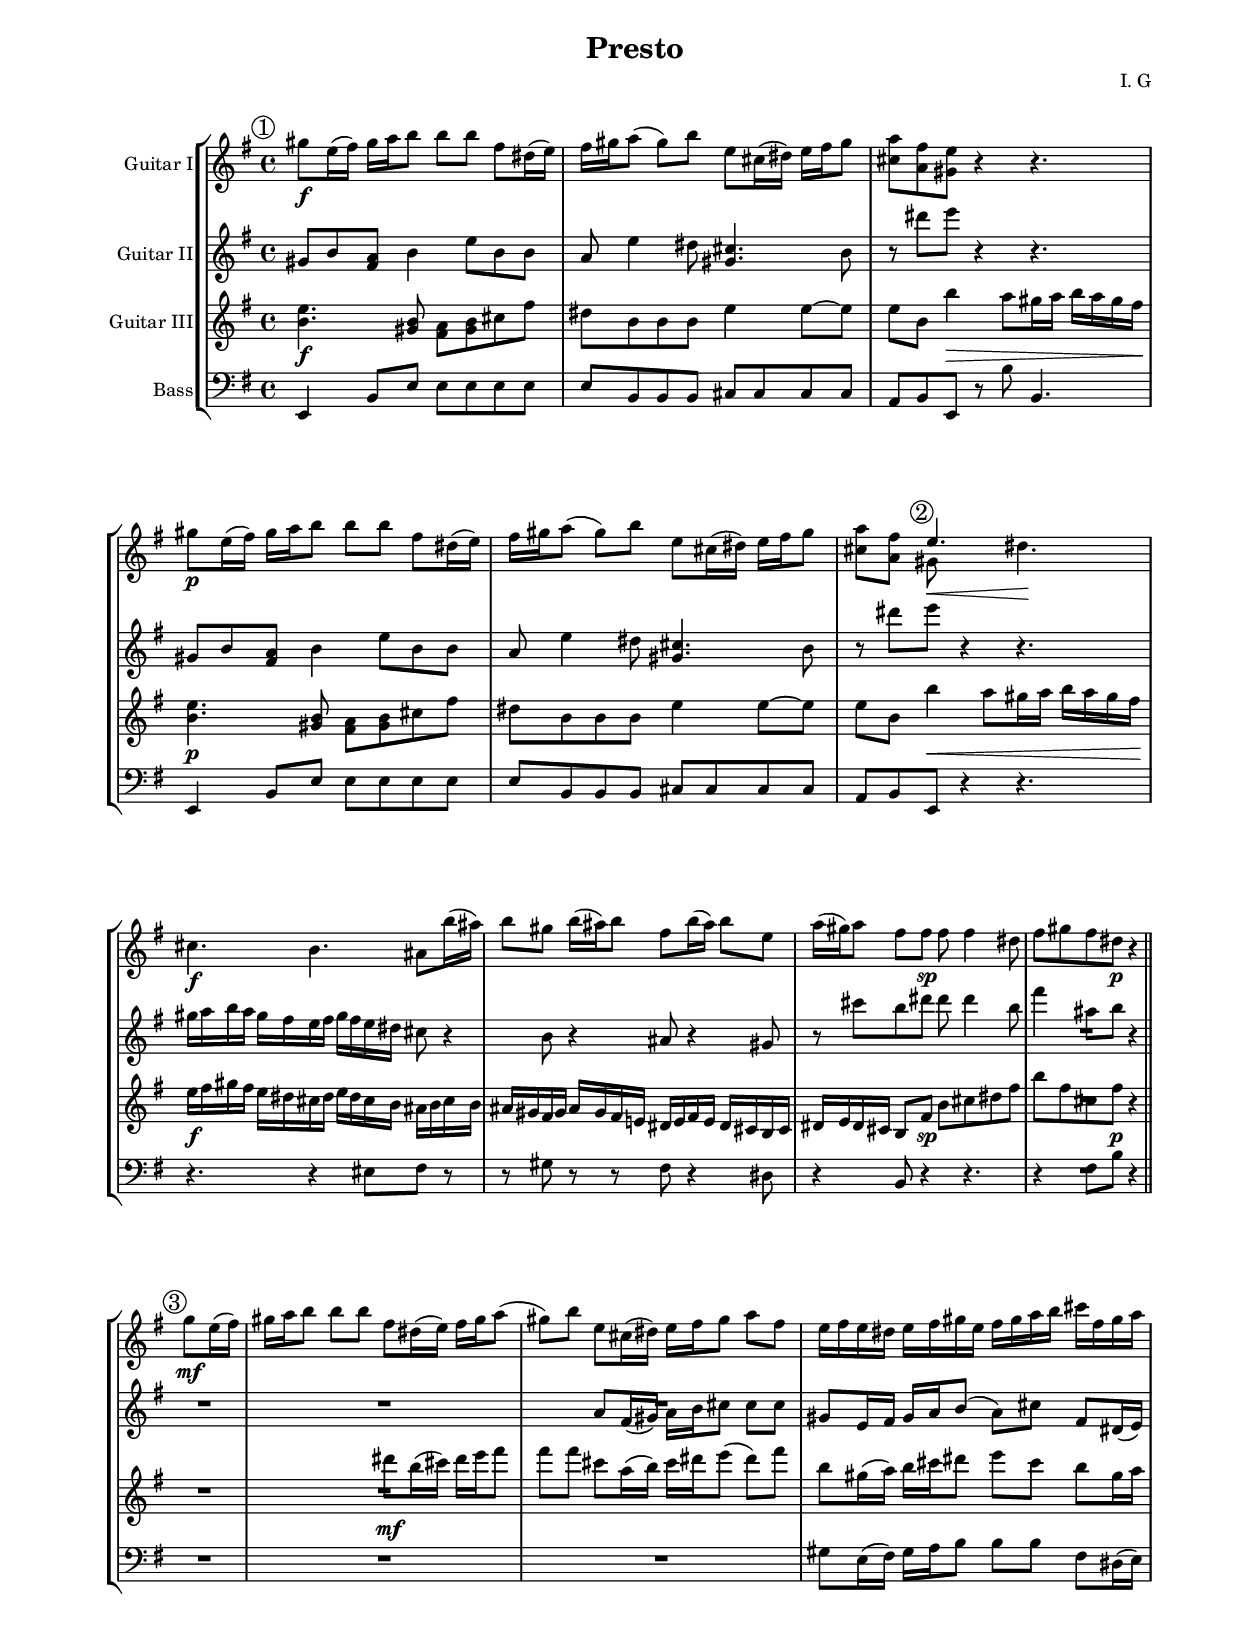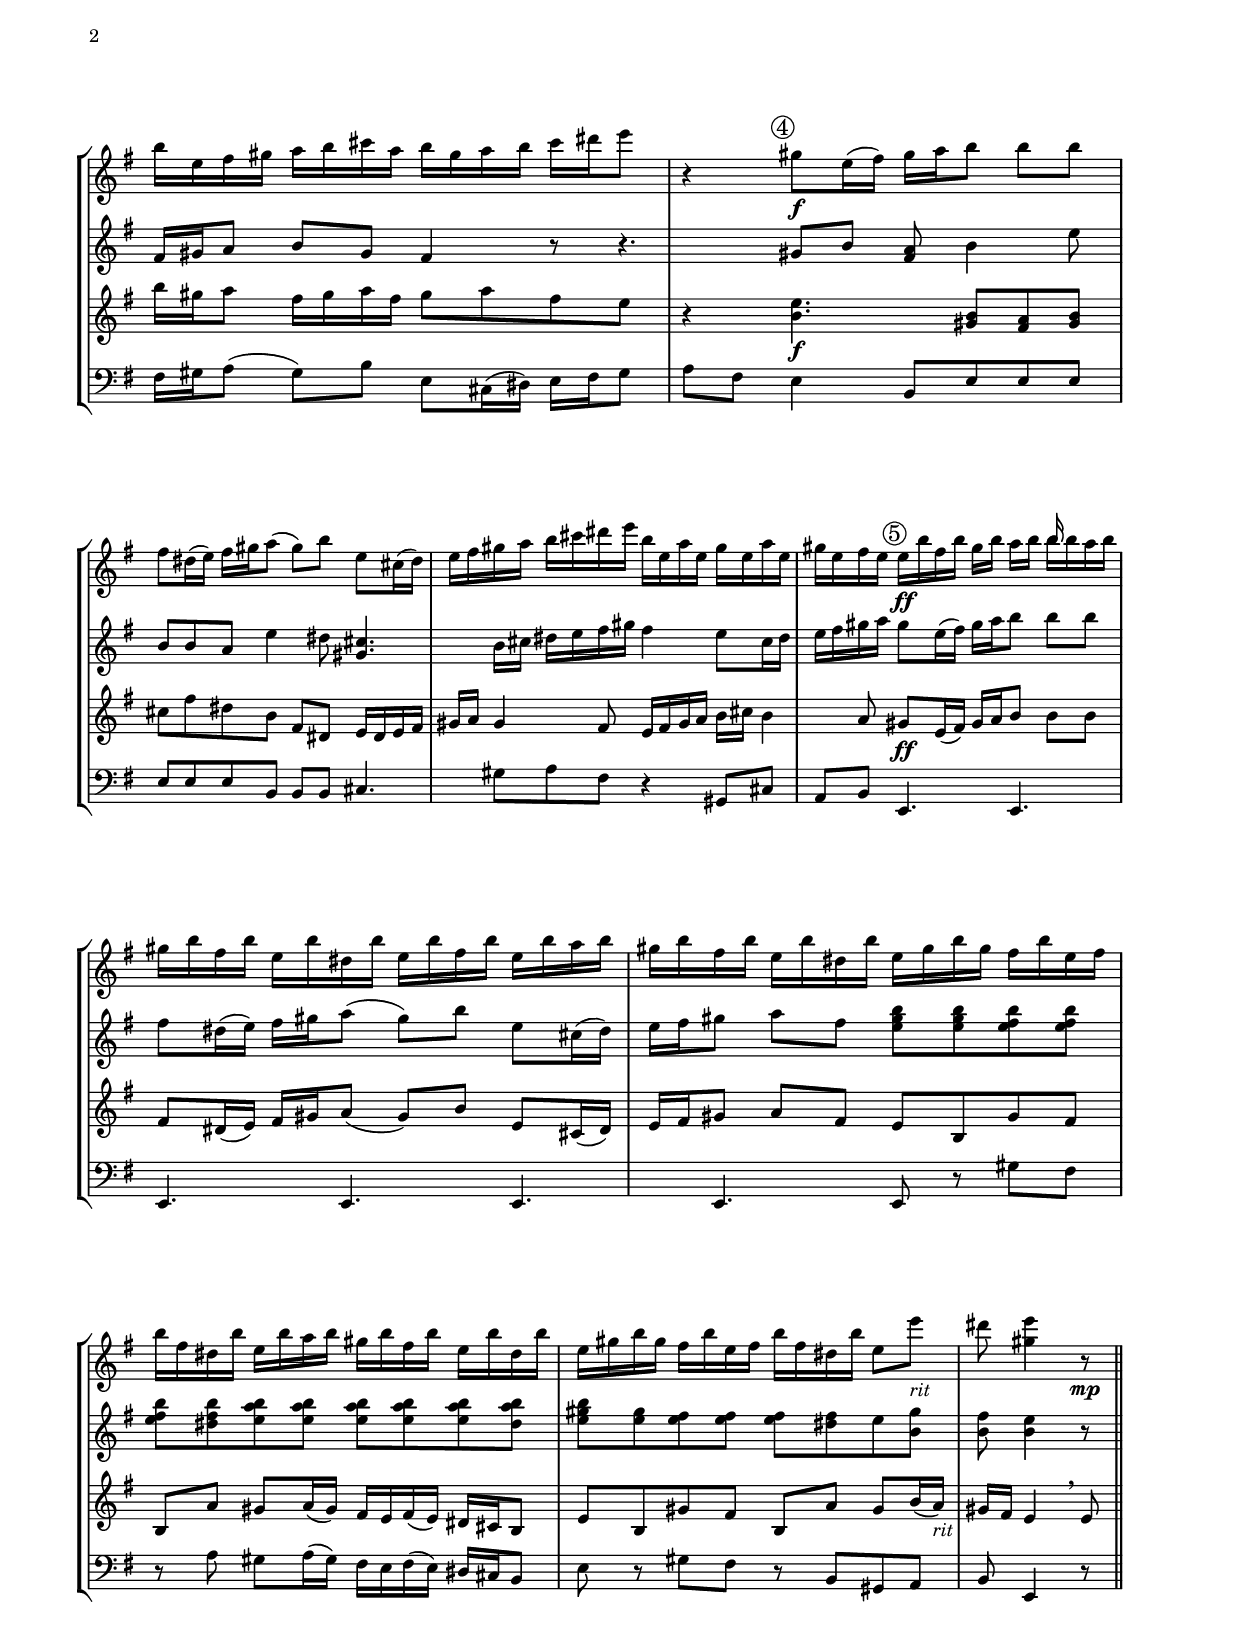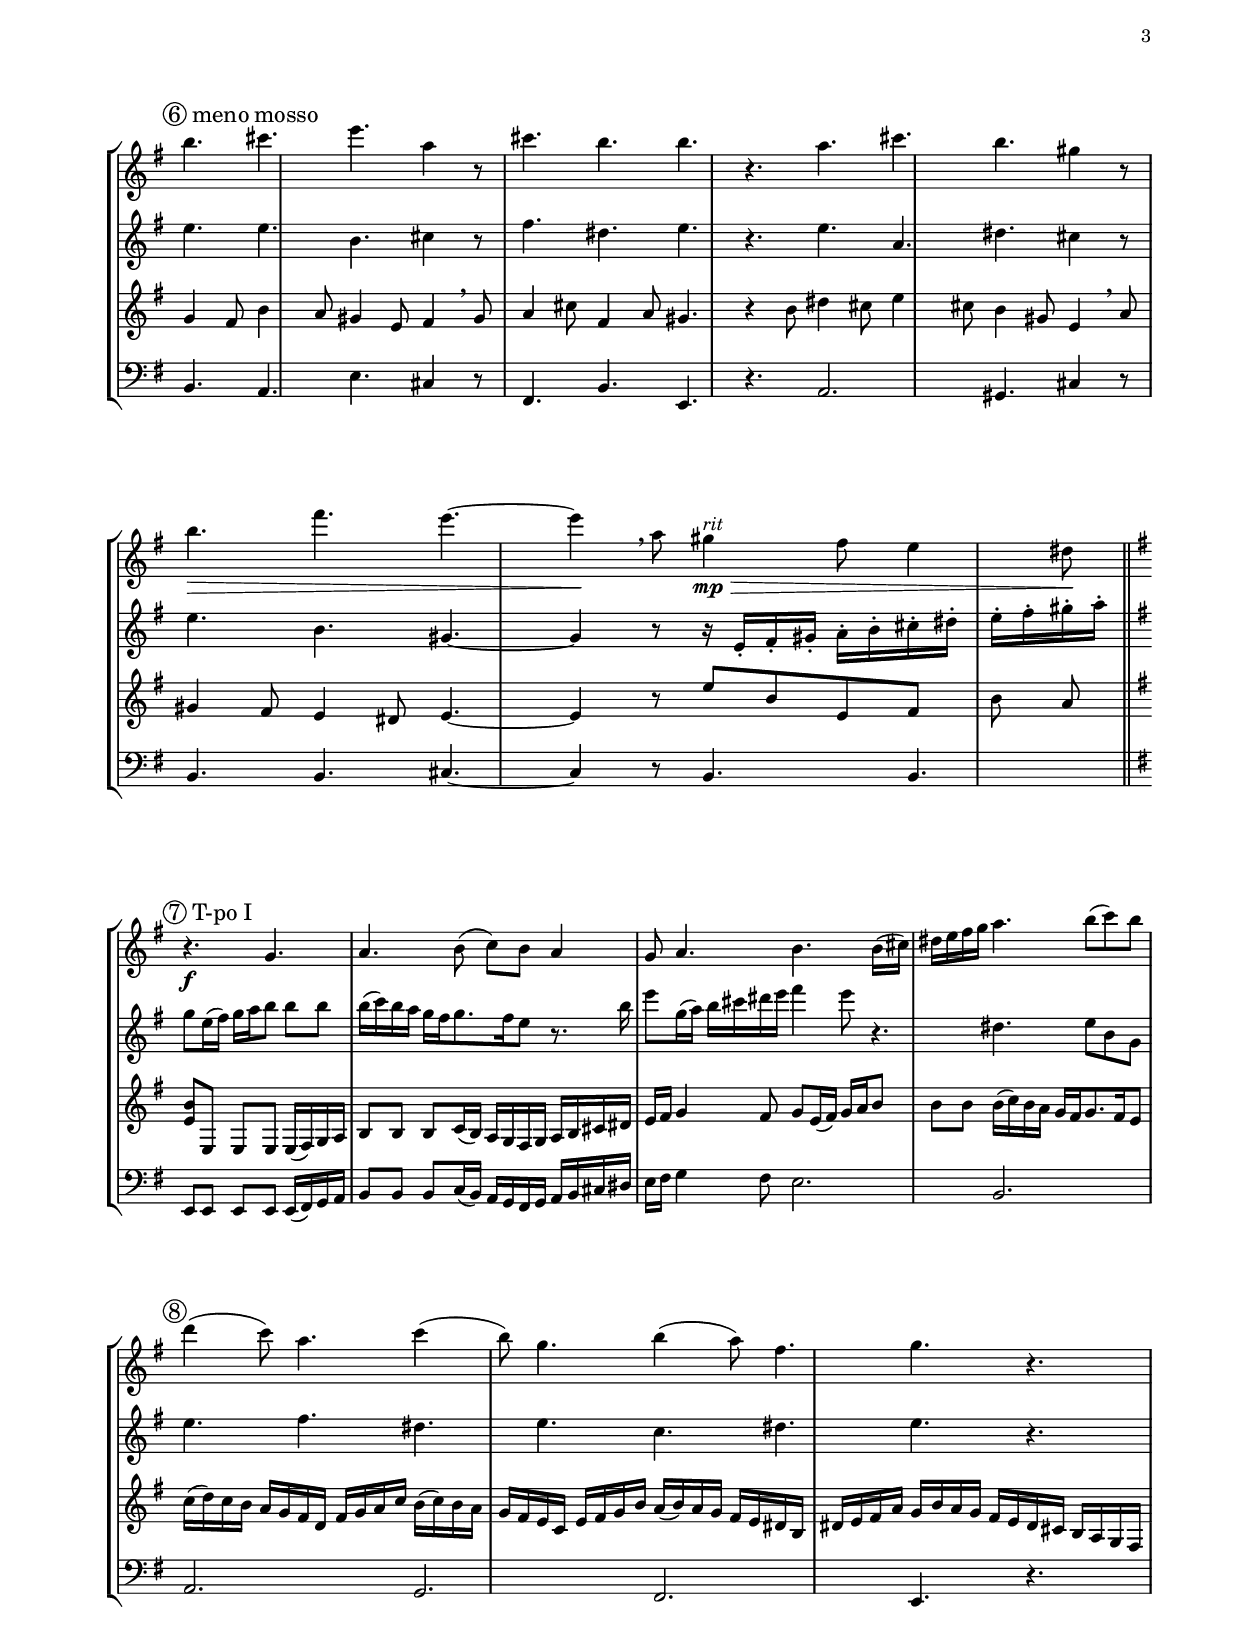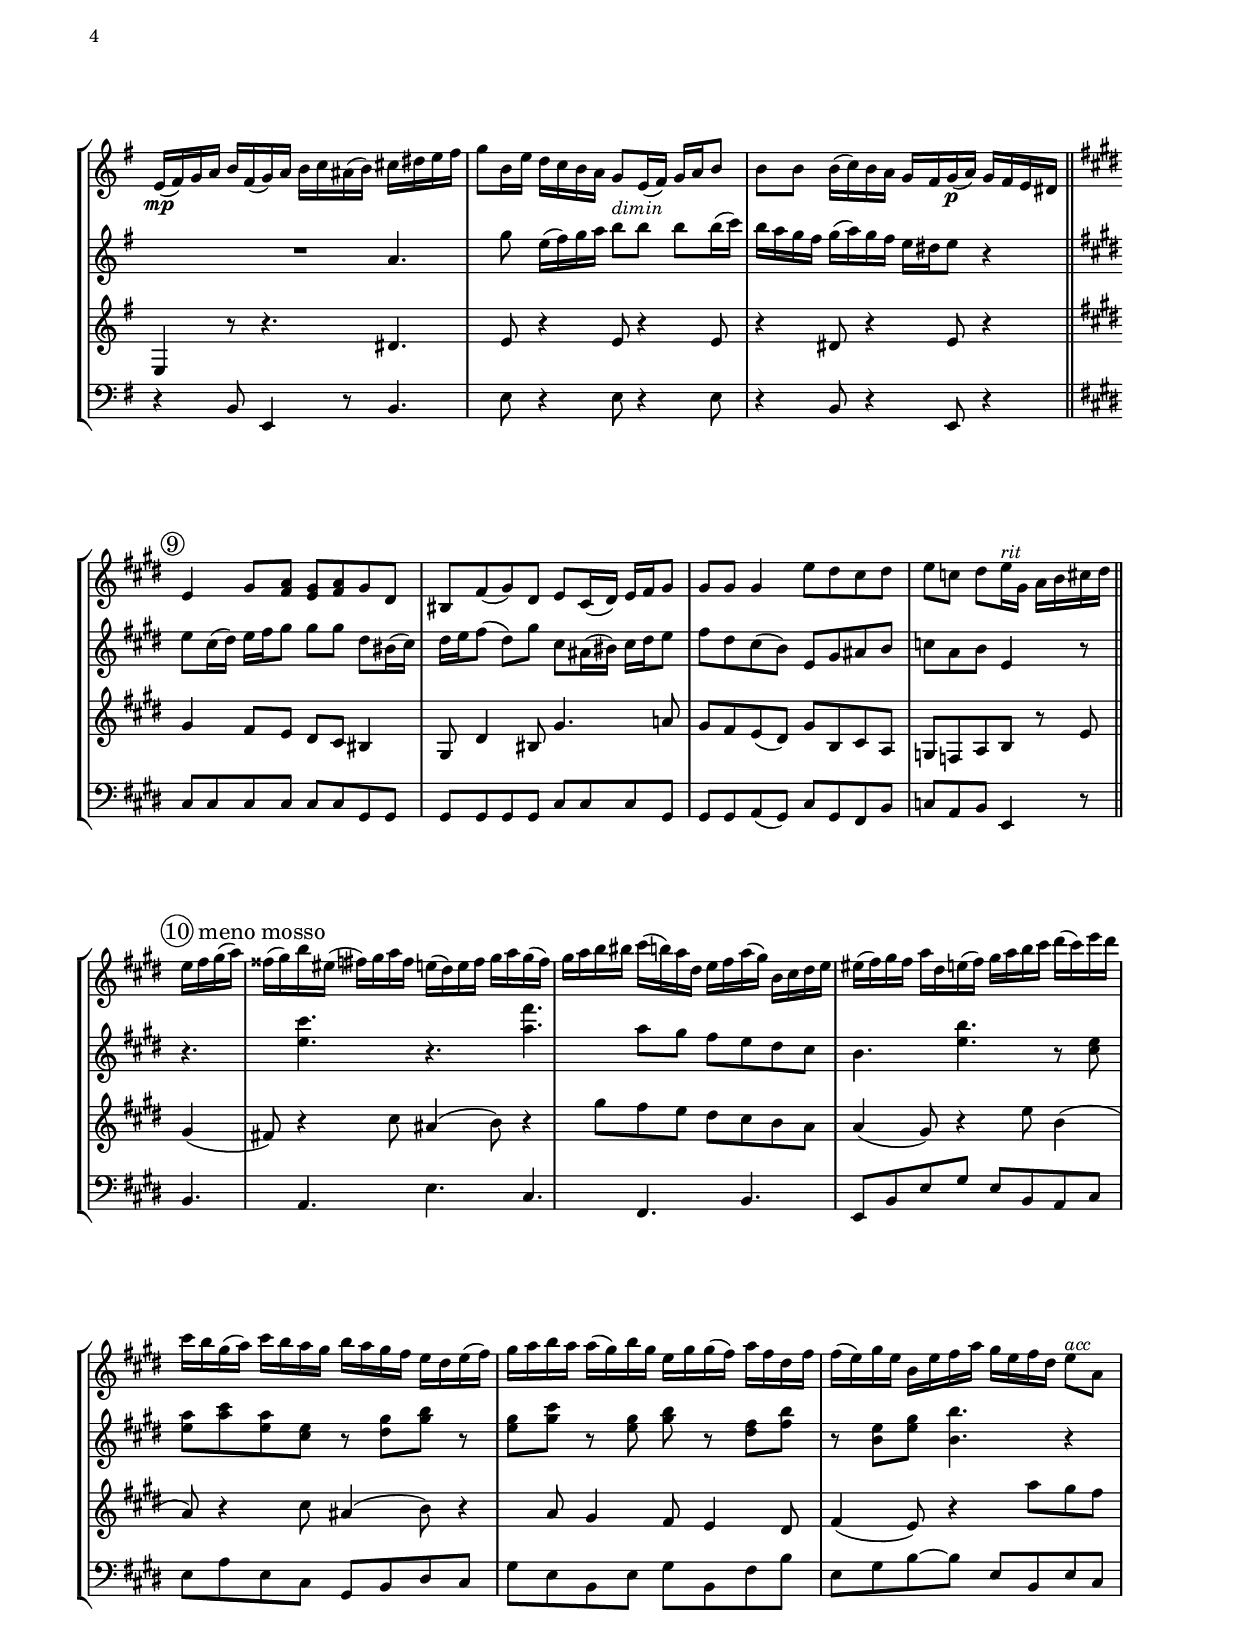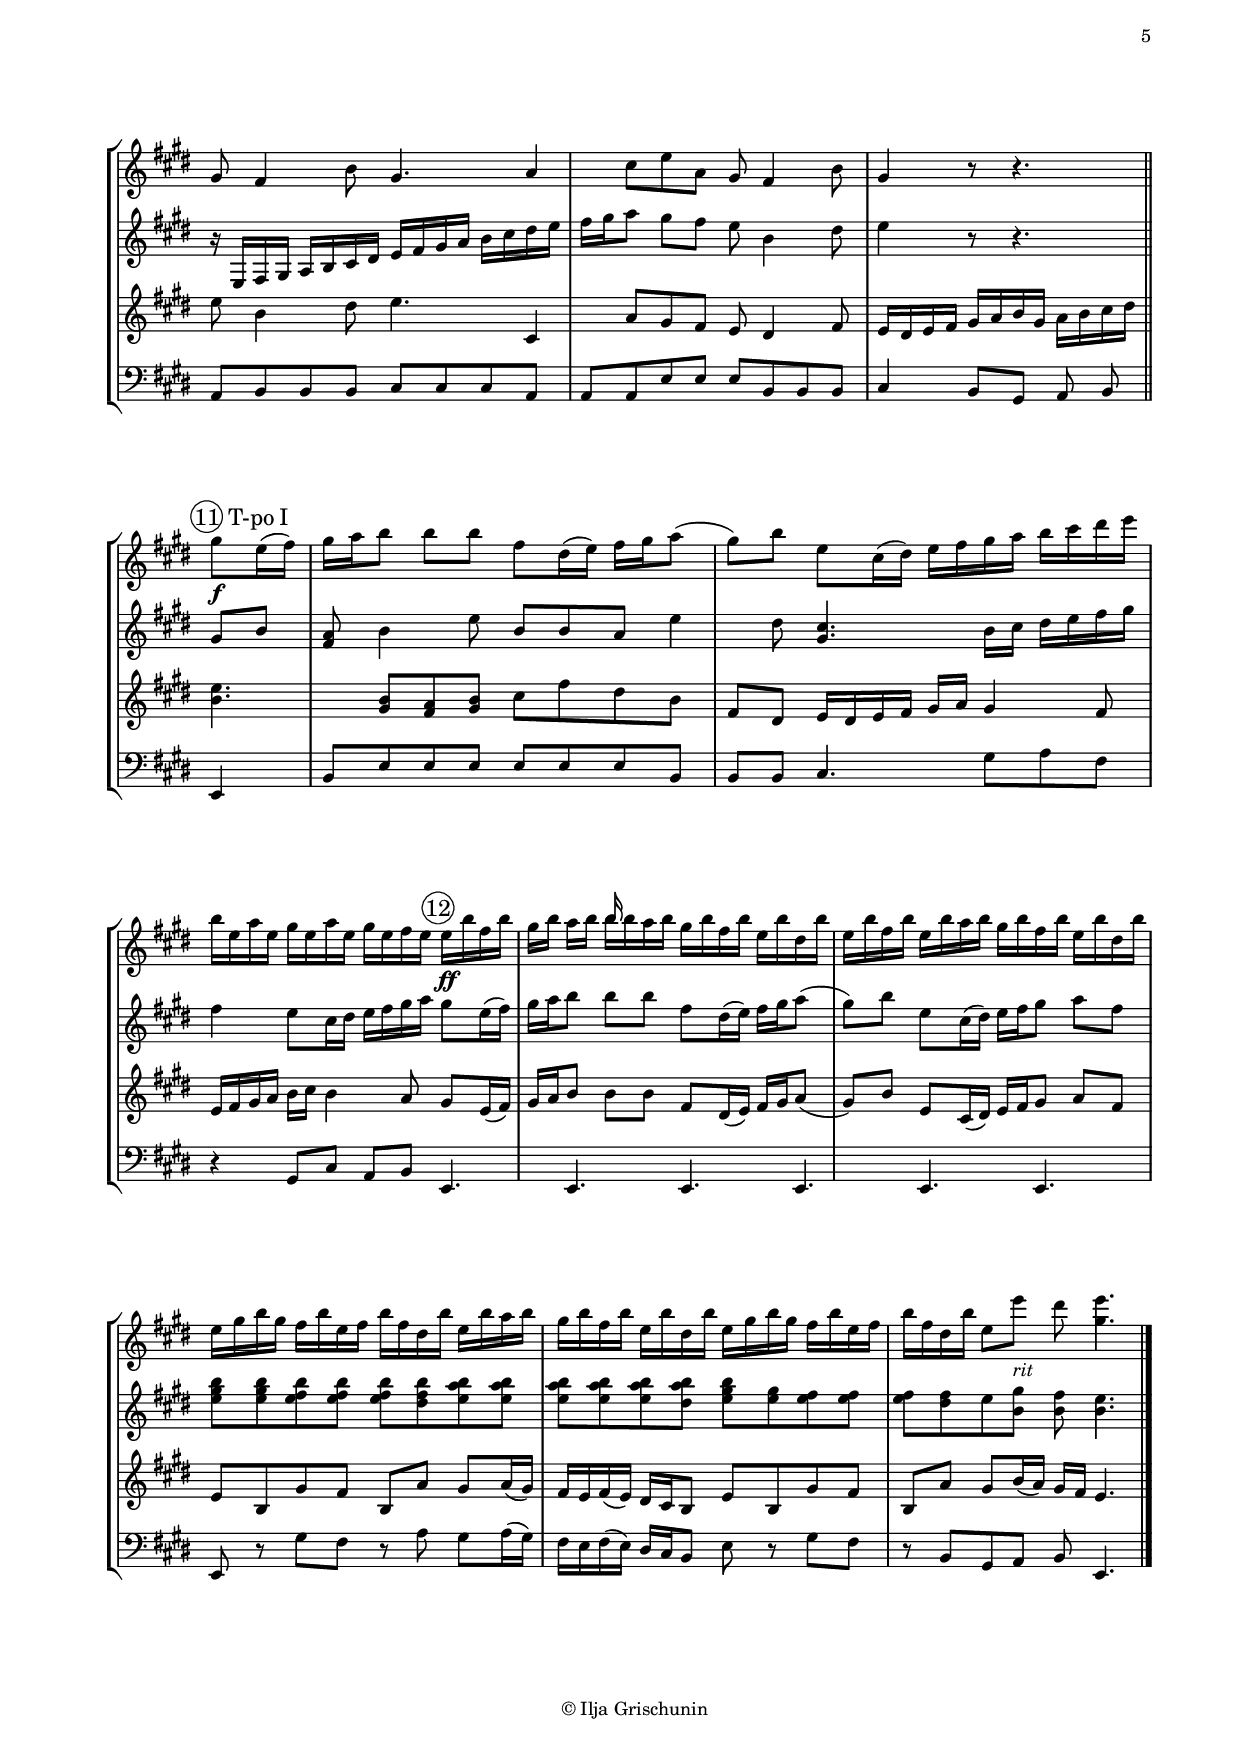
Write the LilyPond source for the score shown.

%\version "2.19.15"
\version "2.18.0"

\language "deutsch"

#(set-global-staff-size 16)
\paper {
  #(set-paper-size "a4")
  top-system-spacing.basic-distance = #25
  top-markup-spacing.basic-distance = #8
  markup-system-spacing.basic-distance = #26
  system-system-spacing.basic-distance = #28
  last-bottom-spacing.basic-distance = #25
  two-sided = ##t
  inner-margin = 20
  outer-margin = 15
}

\layout {
  \context {
    \Score
    \remove "Bar_number_engraver"
  }
}

\header{
  title = "Presto"
  composer = "I. G"
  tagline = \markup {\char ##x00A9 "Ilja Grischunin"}
}

\include "global.ly"
dynamic = 
%\relative
{
  s2.*3\f s2\> s8. s16\! s2.*3\p s2\< s8. s16\!
  s2.*3\f s8 s8\sp s2 s4. s4.\p s2. s2.*5\mf s2.*4\f
  s2.*6\ff s8. s16^\markup { \italic rit }
}

guitarOne = 
\relative
{
  \global
  \mark \markup {\circle 1}
  gis''8\f e16( fis) gis a h8 h h fis dis16( e) fis gis a8( gis) h
  e, cis16( dis) e fis gis8 <cis, a'><a fis'> <gis e'> r4 r4.
  gis'8\p e16( fis) gis a h8 h h fis dis16( e) fis gis a8( gis) h
  e, cis16( dis) e fis gis8 <cis, a'><a fis'>
  \mark \markup {\circle 2}
  <<{ e'4. s}\\{gis,8\< s4 dis'4.\!}>>
  cis\f h ais8 h'16( ais) h8 gis h16( ais) h8
  fis h16( ais) h8 e, a16( gis) a8
  fis fis\sp fis fis4 dis8 fis gis fis dis\p r4
  \bar "||"
  \break
  \mark \markup {\circle 3}
  gis8\mf e16( fis) gis a h8 h h fis dis16( e) fis gis a8( gis) h
  e, cis16( dis) e fis gis8 a fis
  e16 fis e dis e fis gis e fis gis a h
  cis fis, gis a h e, fis gis a h cis a h gis a h cis dis e8 r4
  \mark \markup {\circle 4}
  gis,8\f e16( fis) gis a h8 h h fis dis16( e) fis gis a8( gis) h
  e, cis16( dis) e fis gis a h cis dis e h e, a e gis e a e gis e fis e
  \mark \markup {\circle 5}
  e\ff h' fis h gis h <<{s8 h16 s8.}\\{a16 h h h a h}>>
  gis h fis h e, h' dis, h' e, h' fis h  e, h' a h gis h fis h e, h' dis, h'
  e, gis h gis fis h e, fis h fis dis h' e, h' a h gis h fis h e, h' dis, h'
  e, gis h gis fis h e, fis h fis dis h'
  e,8 e'_\markup { \italic rit } dis <gis, e'>4 r8\mp
  \bar "||"
  \break
  \once \override Score.RehearsalMark.self-alignment-X = #LEFT
  \mark \markup {\circle 6 meno mosso}
  h4. cis e a,4 r8 cis4. h h r a cis h gis4 r8 h4.\> fis'
  e~ e4\! \breathe a,8 gis4^\markup { \italic rit }\mp\> fis8 e4 dis8\!
  \bar "||"
  \break
  \key e \minor
  \once \override Score.RehearsalMark.self-alignment-X = #LEFT
  \mark \markup {\circle 7 T-po I}
  r4.\f g, a h8( c) h a4 g8 a4. h h16( cis) dis e fis g a4. h8( c) h
  \mark \markup {\circle 8}
  d4( c8) a4. c4( h8) g4. h4( a8) fis4. g r
  e,16\mp( fis) g a h fis( g) a h c ais( h) cis dis e fis g8 h,16 e d c h a
  g8_\markup {\italic dimin} e16( fis) g a h8 h h
  h16( c) h a g fis g\p( a) g fis e dis
  \bar "||"
  \break
  \key e \major
  \mark \markup {\circle 9}
  e4 gis8 <fis a><e gis><fis a> gis dis his fis'( gis) dis
  e cis16( dis) e fis gis8 gis gis gis4 e'8 dis cis dis
  e c dis e16^\markup { \italic rit } gis, a h cis dis
  \bar "||"
  \break
  \once \override Score.RehearsalMark.self-alignment-X = #LEFT
  \mark \markup {\circle 10 meno mosso}
  e fis gis( a) fisis( gis) h eis,( fis) gis a fis
  e( dis) e fis gis a gis( fis) gis a h his
  cis( h!) a dis, e fis a( gis) h, cis dis e
  eis( fis) gis fis a dis, e( fis) gis a h cis
  dis( cis) e dis cis h gis( a) cis h a gis 
  h a gis fis e dis e( fis) gis a h a
  a( gis) h gis e gis gis( fis) a fis dis fis 
  fis( e) gis e h e fis a gis e fis dis
  e8^\markup { \italic acc } a, gis fis4 h8 gis4. a4 cis8 
  e a, gis fis4 h8 gis4 r8 r4.
  \bar "||"
  \break
  \once \override Score.RehearsalMark.self-alignment-X = #LEFT
  \mark \markup {\circle 11 T-po I}
  gis'8\f e16( fis) gis a h8 h h fis dis16( e) fis gis a8( gis) h
  e, cis16( dis) e fis gis a h cis dis e 
  \tag #'Part {\break}
  h e, a e gis e a e gis e fis e
  \mark \markup {\circle 12}
  e\ff h' fis h gis h <<{s8 h16 s8.}\\{a16 h h h a h}>>
  gis h fis h e, h' dis, h' e, h' fis h  e, h' a h gis h fis h e, h' dis, h'
  e, gis h gis fis h e, fis h fis dis h' e, h' a h gis h fis h e, h' dis, h'
  e, gis h gis fis h e, fis h fis dis h'
  e,8 e'_\markup { \italic rit } dis <gis, e'>4.
  \bar "|."
}

guitarTwo = 
\relative
{
  \global
  \mark \markup {\circle 1}
  gis'8  h <fis a> h4 e8 h h a e'4 dis8 <gis, cis>4. h8 r8 dis' e r4 r4.
  gis,,8 h <fis a> h4 e8 h h a e'4 dis8 <gis, cis>4. h8 r8 dis'
  \mark \markup {\circle 2}
  e r4 r4.
  gis,16 a h a gis fis e fis gis fis e dis cis8 r4 h8 r4 ais8 r4 gis8 r cis'
  h dis dis dis4 h8 fis'4 ais,8 h r4
  \bar "||"
  \break
  \mark \markup {\circle 3}
  R2.*2 a,8 fis16( gis) a h cis8 cis cis gis e16 fis gis a h8( a) cis
  fis, dis16( e) fis gis a8 h gis fis4 r8 r4.
  \mark \markup {\circle 4}
  gis8 h <fis a> h4 e8 h h a e'4 dis8 <gis, cis>4. h16 cis dis e fis gis
  fis4 e8 cis16 dis e fis gis a
  \mark \markup {\circle 5}
  gis8 e16( fis) gis a h8 h h
  fis dis16( e) fis gis a8( gis) h e, cis16( dis) e fis gis8 a fis
  <e gis h> q <e fis h> q q <dis fis h><e a h> q q q q <dis a' h>
  <e gis h><e gis><e fis> q q <dis fis> e <h gis'><h fis'><h e>4 r8
  \bar "||"
  \once \override Score.RehearsalMark.self-alignment-X = #LEFT
  \mark \markup {\circle 6 meno mosso}
  e4. e h cis4 r8 fis4. dis e r e a, dis cis4 r8 e4. h gis~ gis4 r8
  r16 e-. fis-. gis-. a-. h-. cis-. dis-. e-. fis-. gis-. a-.
  \bar "||"
  \break
  \key e \minor
  \once \override Score.RehearsalMark.self-alignment-X = #LEFT
  \mark \markup {\circle 7 T-po I}
  g8 e16( fis) g a h8 h h h16( c) h a g fis g8. fis16 e8
  r8. h'16 e8 g,16( a) h cis dis e
  fis4 e8 r4. dis, e8 h g
  \mark \markup {\circle 8}
  e'4. fis dis e c dis e r R2. a,4. g'8 e16( fis) g a h8 h h h16( c) h a g fis
  g( a) g fis e dis e8 r4
  \bar "||"
  \break
  \key e \major
  \mark \markup {\circle 9}
  e8 cis16( dis) e fis gis8 gis gis dis8 his16( cis) dis e fis8( dis) gis
  cis, ais16( his) cis dis e8 fis dis cis( h) e, gis ais h c a h e,4 r8
  \bar "||"
  \break
  \once \override Score.RehearsalMark.self-alignment-X = #LEFT
  \mark \markup {\circle 10 meno mosso}
  r4. <e' cis'> r <a fis'> a8 gis fis e dis cis h4. <e h'>
  r8<cis e><e a><a cis><e a><cis e> r <dis gis><gis h> r <e gis><gis cis>
  r <e gis><gis h> r <dis fis><fis h> r <h, e><e gis><h h'>4.
  r4 r16 e,,16 fis gis a h cis dis e fis gis a h cis dis e fis gis a8
  gis fis e h4 dis8 e4 r8 r4.
  \bar "||"
  \break
  \once \override Score.RehearsalMark.self-alignment-X = #LEFT
  \mark \markup {\circle 11 T-po I}
  gis,8 h <fis a> h4 e8 h h a e'4 dis8 <gis, cis>4. h16 cis dis e fis gis
  fis4 e8 cis16 dis e fis gis a
  \tag #'Part {\break}
  \mark \markup {\circle 12}
  gis8 e16( fis) gis a h8 h h
  fis dis16( e) fis gis a8( gis) h e, cis16( dis) e fis gis8 a fis
  <e gis h> q <e fis h> q q <dis fis h><e a h> q q q q <dis a' h>
  <e gis h><e gis><e fis> q q <dis fis> e <h gis'><h fis'><h e>4.
  \bar "|."
}

guitarThree =
\relative {
  \global
  \mark \markup {\circle 1}
  <h' e>4. <gis h>8< fis a><gis h> cis fis dis h h h e4 e8~e e h
  h'4 a8 gis16 a h a gis fis
  <h, e>4. <gis h>8< fis a><gis h> cis fis dis h h h e4 e8~e e h
  \mark \markup {\circle 2}
  h'4 a8 gis16 a h a gis fis e fis gis fis e dis cis dis e dis cis h
  ais h cis h ais gis fis gis ais gis fis e!
  dis e fis e dis cis h cis dis e dis cis h8 fis' h cis dis fis h fis cis fis r4
  \bar "||"
  \break
  \mark \markup {\circle 3}
  R2.dis'8 h16( cis) dis e fis8 fis fis cis a16( h) cis dis e8( dis) fis
  h, gis16( a) h cis dis8 e cis h gis16 a h gis a8 fis16 gis a fis
  gis8 a fis e r4
  \mark \markup {\circle 4}
  <h e>4. <gis h>8< fis a><gis h> cis fis dis h fis dis
  e16 dis e fis gis a gis4 fis8 e16 fis gis a h cis h4 a8
  \mark \markup {\circle 5}
  gis8 e16( fis) gis a h8 h h fis dis16( e) fis gis a8( gis) h
  e, cis16( dis) e fis gis8 a fis
  e h gis' fis h, a' gis a16( gis) fis e fis( e) dis cis h8
  e h gis' fis h, a' gis h16( a) gis fis e4 \breathe e8
  \bar "||"
  \break
  \once \override Score.RehearsalMark.self-alignment-X = #LEFT
  \mark \markup {\circle 6 meno mosso}
  gis4 fis8 h4 a8 gis4 e8 fis4 \breathe gis8
  a4 cis8 fis,4 a8 gis4. r4 h8 dis4 cis8 e4 cis8
  \tag #'Part {\break}
  h4 gis8 e4 \breathe a8
  gis4 fis8 e4 dis8 e4.~ e4 r8 e'8 h e, fis h a
  \bar "||"
  \break
  \key e \minor
  \once \override Score.RehearsalMark.self-alignment-X = #LEFT
  \mark \markup {\circle 7 T-po I}
  <e h'>8 e, e e e16( fis) g a h8 h h c16( h) a g fis g a h cis dis e fis g4 fis8
  g e16( fis) g a h8 h h h16( c) h a g fis g8. fis16 e8
  \mark \markup {\circle 8}
  c'16( d) c h a g fis d fis g a c h( c) h a g fis e c e fis g h
  a( h) a g fis e dis h dis e fis a g h a g fis e dis cis h a g fis
  e4r8 r4. dis'4. e8 r4 e8 r4 e8 r4 dis8 r4 e8 r4
  \bar "||"
  \break
  \mark \markup {\circle 9}
  \key e \major
  gis4 fis8 e dis cis his4 gis8 dis'4 his8 gis'4. a!8 gis fis
  e( dis) gis h, cis a g f a h r e
  \bar "||"
  \break
  \once \override Score.RehearsalMark.self-alignment-X = #LEFT
  \mark \markup {\circle 10 meno mosso}
  gis4( fis!8) r4 cis'8 ais4( h8) r4 gis'8 fis e dis cis h a a4( gis8) r4 e'8
  h4( a8) r4 cis8 ais4( h8) r4 a8 gis4 fis8 e4 dis8 fis4( e8) r4 a'8 gis fis e h4 dis8
  e4. cis,4 a'8 gis fis e dis4 fis8 e16 dis e fis gis a h gis a h cis dis
  \bar "||"
  \once \override Score.RehearsalMark.self-alignment-X = #LEFT
  \mark \markup {\circle 11 T-po I}
  <h e>4. <gis h>8< fis a><gis h> cis fis dis h fis dis
  e16 dis e fis gis a gis4 fis8 e16 fis gis a h cis h4 a8
  \tag #'Part {\break}
  \mark \markup {\circle 12}
  gis8 e16( fis) gis a h8 h h fis dis16( e) fis gis a8( gis) h e, cis16( dis) e fis gis8 a fis
  e h gis' fis h, a' gis a16( gis) fis e fis( e) dis cis h8
  e h gis' fis h, a' gis h16( a) gis fis e4.
  \bar "|."
}

bass = 
\relative
{
  \global
  \clef bass
  \mark \markup {\circle 1}
  e,4 h'8 e e e e e e h h h cis cis cis cis a h e, r h'' h,4.
  e,4 h'8 e e e e e e h h h cis cis cis cis a h
  \mark \markup {\circle 2}
  e, r4 r4. r r4 eis'8 fis r r gis r r fis r4 dis8 r4 h8 r4 r4. r4 fis'8 h r4
  \bar "||"
  \mark \markup {\circle 3}
  R2.*3 gis8 e16( fis) gis a h8 h h fis dis16( e) fis gis a8( gis) h
  e, cis16( dis) e fis gis8 a fis
  \mark \markup {\circle 4}
  e4 h8 e e e e e e h h h cis4. gis'8 a fis
  r4 gis,8 cis a h
  \mark \markup {\circle 5}
  \repeat unfold 6 {e,4.} e8 r gis' fis r a
  gis a16( gis) fis e fis( e) dis cis h8 e r gis fis r h, gis a h e,4 r8
  \bar "||"
  \break
  \once \override Score.RehearsalMark.self-alignment-X = #LEFT
  \mark \markup {\circle 6 meno mosso}
  h'4. a e' cis4 r8 fis,4. h e, r a2. gis4. cis4 r8 h4. h cis~ cis4 r8 h4. h
  \bar "||"
  \break
  \key e \minor
  \once \override Score.RehearsalMark.self-alignment-X = #LEFT
  \mark \markup {\circle 7 T-po I}
  e,8 e e e e16( fis) g a h8 h h c16( h) a g fis g a h cis dis e fis g4 fis8
  e2. h
  \tag #'Part {\break}
  \mark \markup {\circle 8}
  a g fis e4. r r4 h'8 e,4 r8 h'4. e8 r4 e8 r4 e8 r4 h8 r4 e,8 r4
  \bar "||"
  \key e \major
  \mark \markup {\circle 9}
  \repeat unfold 6 {cis'8} \repeat unfold 6 {gis}
  \repeat unfold 3 {cis8} \repeat unfold 3 {gis}
  a( gis) cis gis fis h c a h e,4 r8
  \bar "||"
  \break
  \once \override Score.RehearsalMark.self-alignment-X = #LEFT
  \mark \markup {\circle 10 meno mosso}
  h'4. a e' cis fis, h e,8 h' e gis e h a cis e a e cis gis h dis cis gis' e
  h e gis h, fis' h e, gis h~ h e, h e cis a \repeat unfold 3 {h}
  \repeat unfold 3 {cis} \repeat unfold 3 {a}\repeat unfold 3 {e'}
  \repeat unfold 3 {h} cis4 h8 gis a h
  \bar "||"
  \once \override Score.RehearsalMark.self-alignment-X = #LEFT
  \mark \markup {\circle 11 T-po I}
  e,4 h'8 e e e e e e h h h cis4. gis'8 a fis
  r4 gis,8 cis a h
  \mark \markup {\circle 12}
  \repeat unfold 6 {e,4.} e8 r gis' fis r a
  gis a16( gis) fis e fis( e) dis cis h8 e r gis fis r h, gis a h e,4.
  \bar "|."
}


\score {
  \new StaffGroup
  <<
    \new Staff \with {
      \override InstrumentName.self-alignment-X = #RIGHT
      instrumentName = "Guitar I"
    }
    \removeWithTag #'Part
    \guitarOne

    \new Staff \with {
      \override InstrumentName.self-alignment-X = #RIGHT
      instrumentName = "Guitar II"
    }
    \removeWithTag #'Part
    \guitarTwo

    \new Staff \with {
      \override InstrumentName.self-alignment-X = #RIGHT
      instrumentName = "Guitar III"
    }
    \removeWithTag #'Part
    \guitarThree

    \new Dynamics \dynamic

    \new Staff \with {
      \override InstrumentName.self-alignment-X = #RIGHT
      instrumentName = "Bass"
    }
    \removeWithTag #'Part
    \bass
  >>
}